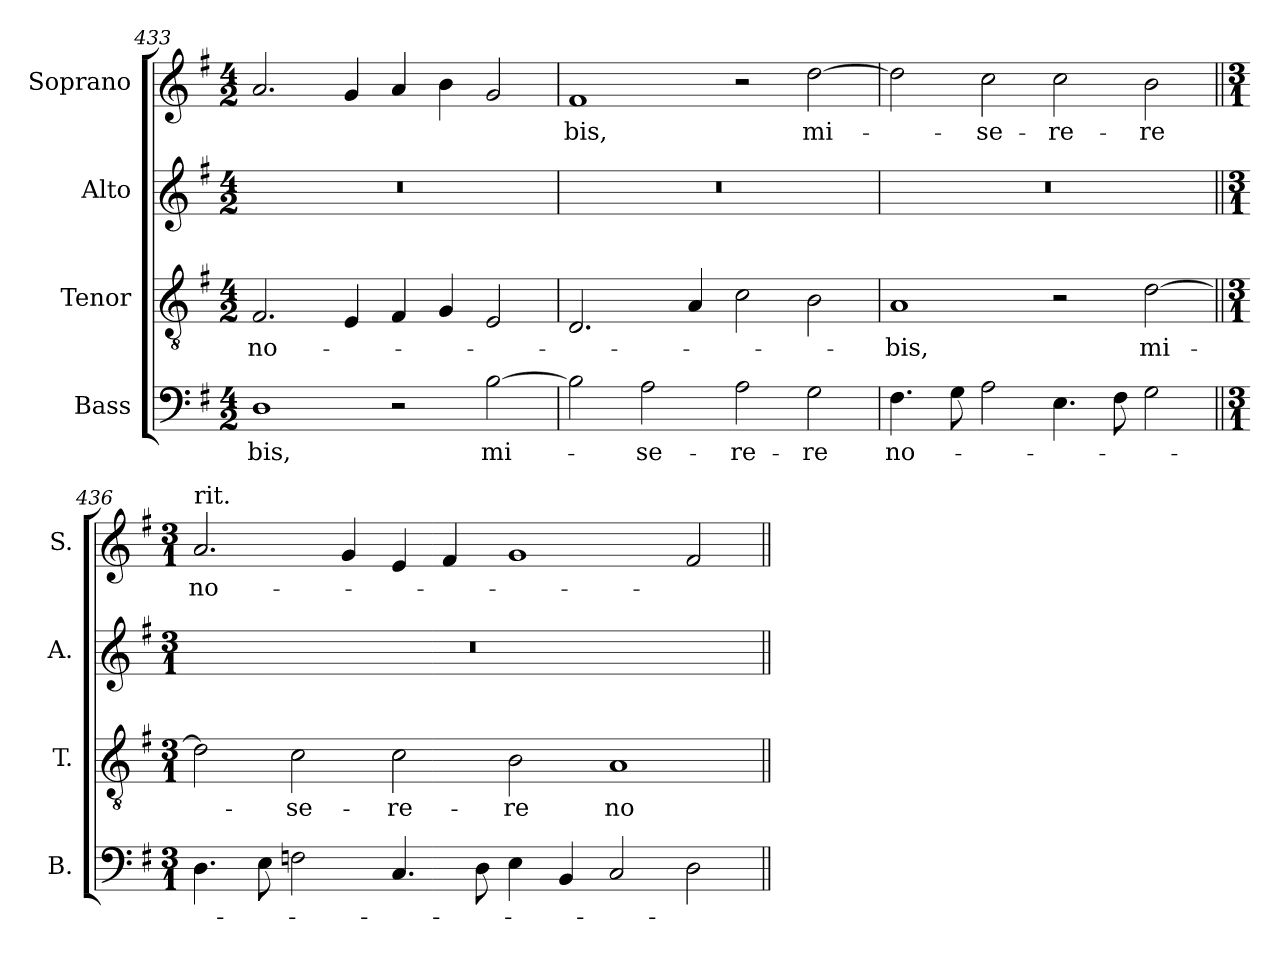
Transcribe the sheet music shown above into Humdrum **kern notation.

**kern	**text	**kern	**text	**kern	**kern	**text
*part4	*part4	*part3	*part3	*part2	*part1	*part1
*staff4	*staff4	*staff3	*staff3	*staff2	*staff1	*staff1
*I"Bass	*	*I"Tenor	*	*I"Alto	*I"Soprano	*
*I'B.	*	*I'T.	*	*I'A.	*I'S.	*
*clefF4	*	*clefGv2	*	*clefG2	*clefG2	*
*	*	*ITrd7c12	*	*	*	*
*k[f#]	*	*k[f#]	*	*k[f#]	*k[f#]	*
*G:	*	*G:	*	*G:	*G:	*
*M4/2	*	*M4/2	*	*M4/2	*M4/2	*
=433	=433	=433	=433	=433	=433	=433
!	!LO:LY:b:color=#000000	!	!	!	!	!
!	!	!	!LO:LY:b:color=#000000	!LO:N:vis=1	!	!
1Di	-bis,	2.FF#i/	no-	0r	2.ai/	.
.	.	4EEi/	.	.	4gi/	.
2r	.	4FF#i/	.	.	4ai/	.
.	.	4GGi/	.	.	4bi\	.
!	!LO:LY:b:color=#000000	!	!	!	!	!
[2Bi\	mi-	2EEi/	.	.	2gi/	.
=434	=434	=434	=434	=434	=434	=434
!	!	!	!	!LO:N:vis=1	!	!
!	!	!	!	!	!	!LO:LY:b:color=#000000
2Bi\]	.	2.DDi/	.	0r	1f#i	-bis,
!	!LO:LY:b:color=#000000	!	!	!	!	!
2Ai\	-se-	.	.	.	.	.
.	.	4AAi/	.	.	.	.
!	!LO:LY:b:color=#000000	!	!	!	!	!
2Ai\	-re-	2Ci\	.	.	2r	.
!	!LO:LY:b:color=#000000	!	!	!	!	!
!	!	!	!	!	!	!LO:LY:b:color=#000000
2Gi\	-re	2BBi\	.	.	[2ddi\	mi-
=435	=435	=435	=435	=435	=435	=435
!	!LO:LY:b:color=#000000	!	!	!	!	!
!	!	!	!LO:LY:b:color=#000000	!LO:N:vis=1	!	!
4.F#i\	no-	1AAi	-bis,	0r	2ddi\]	.
8Gi\	.	.	.	.	.	.
!	!	!	!	!	!	!LO:LY:b:color=#000000
2Ai\	.	.	.	.	2cci\	-se-
!	!	!	!	!	!	!LO:LY:b:color=#000000
4.Ei\	.	2r	.	.	2cci\	-re-
8F#i\	.	.	.	.	.	.
!	!	!	!LO:LY:b:color=#000000	!	!	!
!	!	!	!	!	!	!LO:LY:b:color=#000000
2Gi\	.	[2Di\	mi-	.	2bi\	-re
=436||	=436||	=436||	=436||	=436||	=436||	=436||
*M3/1	*	*M3/1	*	*M3/1	*M3/1	*
!	!	!	!	!LO:N:vis=1	!	!
!	!	!	!	!	!LO:TX:t=rit.	!
!	!	!	!	!	!	!LO:LY:b:color=#000000
4.Di\	.	2Di\]	.	0.r	2.ai/	no-
8Ei\	.	.	.	.	.	.
!	!	!	!LO:LY:b:color=#000000	!	!	!
2Fni\	.	2Ci\	-se-	.	.	.
.	.	.	.	.	4gi/	.
!	!	!	!LO:LY:b:color=#000000	!	!	!
4.Ci/	.	2Ci\	-re-	.	4ei/	.
.	.	.	.	.	4f#i/	.
8Di\	.	.	.	.	.	.
!	!	!	!LO:LY:b:color=#000000	!	!	!
4Ei\	.	2BBi\	-re	.	1gi	.
4BBi/	.	.	.	.	.	.
!	!	!	!LO:LY:b:color=#000000	!	!	!
2Ci/	.	1AAi	no-	.	.	.
2Di\	.	.	.	.	2f#i/	.
=||	=||	=||	=||	=||	=||	=||
*-	*-	*-	*-	*-	*-	*-
